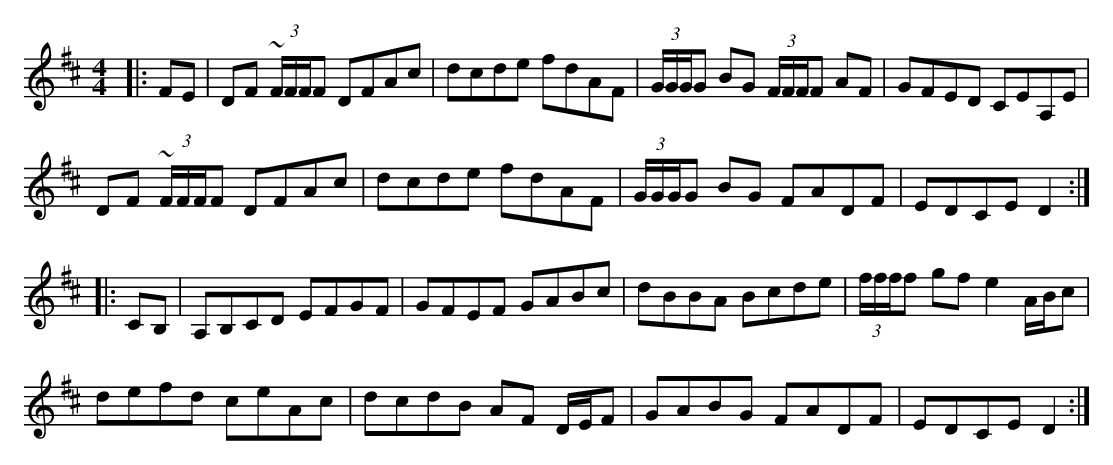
X:1
M:4/4
K:D
|:FE|DF ~(3F/F/F/F DFAc|dcde fdAF|(3G/G/G/G BG (3F/F/F/F AF|GFED CEA,E|
DF ~(3F/F/F/F DFAc|dcde fdAF|(3G/G/G/G BG FADF|EDCE D2:|
|:CB,|A,B,CD EFGF|GFEF GABc|dBBA Bcde|(3f/f/f/f gf e2 A/B/c|
defd ceAc|dcdB AF D/E/F|GABG FADF|EDCE D2:|
